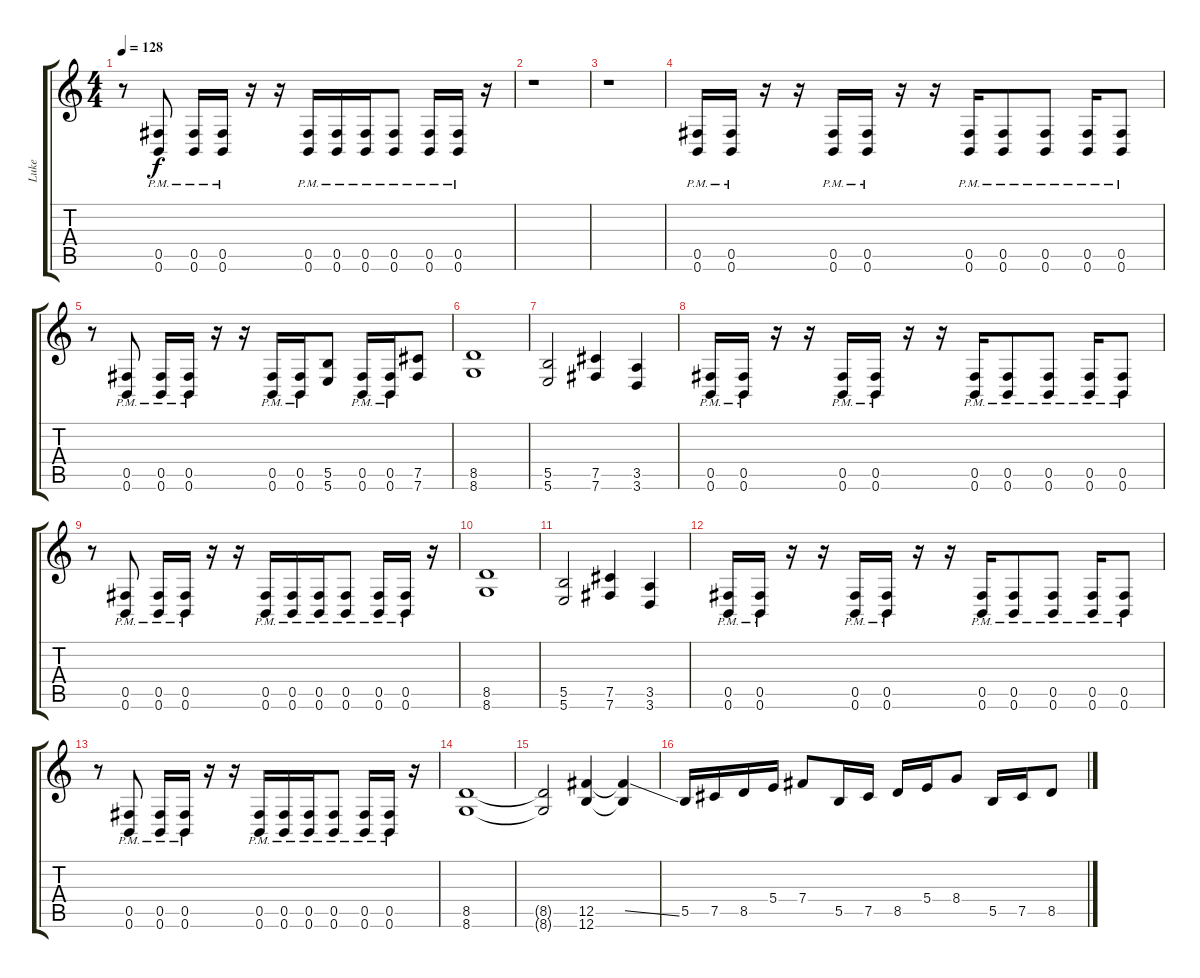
\track ("Luke" "Luke") {instrument distortionguitar}
\staff {score tabs}
\tuning (Db4 Ab3 E3 B2 Gb2 B1) {hide}
\ts (4 4)
\tempo 128
\clef g2
\ks c
r.8{dy f} (0.5{pm} 0.6{pm}).8 (0.5{pm} 0.6{pm}).16 (0.5{pm} 0.6{pm}).16 r.16 r.16 (0.5{pm} 0.6{pm}).16 (0.5{pm} 0.6{pm}).16 (0.5{pm} 0.6{pm}).16 (0.5{pm} 0.6{pm}).8 (0.5{pm} 0.6{pm}).16 (0.5{pm} 0.6{pm}).16 r.16 |
r.1 |
r.1 |
(0.5{pm} 0.6{pm}).16 (0.5{pm} 0.6{pm}).16 r.16 r.16 (0.5{pm} 0.6{pm}).16 (0.5{pm} 0.6{pm}).16 r.16 r.16 (0.5{pm} 0.6{pm}).16 (0.5{pm} 0.6{pm}).8 (0.5{pm} 0.6{pm}).8 (0.5{pm} 0.6{pm}).16 (0.5{pm} 0.6{pm}).8 |
r.8 (0.5{pm} 0.6{pm}).8 (0.5{pm} 0.6{pm}).16 (0.5{pm} 0.6{pm}).16 r.16 r.16 (0.5{pm} 0.6{pm}).16 (0.5{pm} 0.6{pm}).16 (5.5 5.6).8 (0.5{pm} 0.6{pm}).16 (0.5{pm} 0.6{pm}).16 (7.5 7.6).8 |
(8.5 8.6).1 |
(5.5 5.6).2 (7.5 7.6).4 (3.5 3.6).4 |
(0.5{pm} 0.6{pm}).16 (0.5{pm} 0.6{pm}).16 r.16 r.16 (0.5{pm} 0.6{pm}).16 (0.5{pm} 0.6{pm}).16 r.16 r.16 (0.5{pm} 0.6{pm}).16 (0.5{pm} 0.6{pm}).8 (0.5{pm} 0.6{pm}).8 (0.5{pm} 0.6{pm}).16 (0.5{pm} 0.6{pm}).8 |
r.8 (0.5{pm} 0.6{pm}).8 (0.5{pm} 0.6{pm}).16 (0.5{pm} 0.6{pm}).16 r.16 r.16 (0.5{pm} 0.6{pm}).16 (0.5{pm} 0.6{pm}).16 (0.5{pm} 0.6{pm}).16 (0.5{pm} 0.6{pm}).8 (0.5{pm} 0.6{pm}).16 (0.5{pm} 0.6{pm}).16 r.16 |
(8.5 8.6).1 |
(5.5 5.6).2 (7.5 7.6).4 (3.5 3.6).4 |
(0.5{pm} 0.6{pm}).16 (0.5{pm} 0.6{pm}).16 r.16 r.16 (0.5{pm} 0.6{pm}).16 (0.5{pm} 0.6{pm}).16 r.16 r.16 (0.5{pm} 0.6{pm}).16 (0.5{pm} 0.6{pm}).8 (0.5{pm} 0.6{pm}).8 (0.5{pm} 0.6{pm}).16 (0.5{pm} 0.6{pm}).8 |
r.8 (0.5{pm} 0.6{pm}).8 (0.5{pm} 0.6{pm}).16 (0.5{pm} 0.6{pm}).16 r.16 r.16 (0.5{pm} 0.6{pm}).16 (0.5{pm} 0.6{pm}).16 (0.5{pm} 0.6{pm}).16 (0.5{pm} 0.6{pm}).8 (0.5{pm} 0.6{pm}).16 (0.5{pm} 0.6{pm}).16 r.16 |
(8.5 8.6).1 |
(8.5{t} 8.6{t}).2 (12.5 12.6).4 (12.5{ss t} 12.6{t}).4 |
5.5.16 7.5.16 8.5.16 5.4.16 7.4.8 5.5.16 7.5.16 8.5.16 5.4.16 8.4.8 5.5.16 7.5.16 8.5.8
